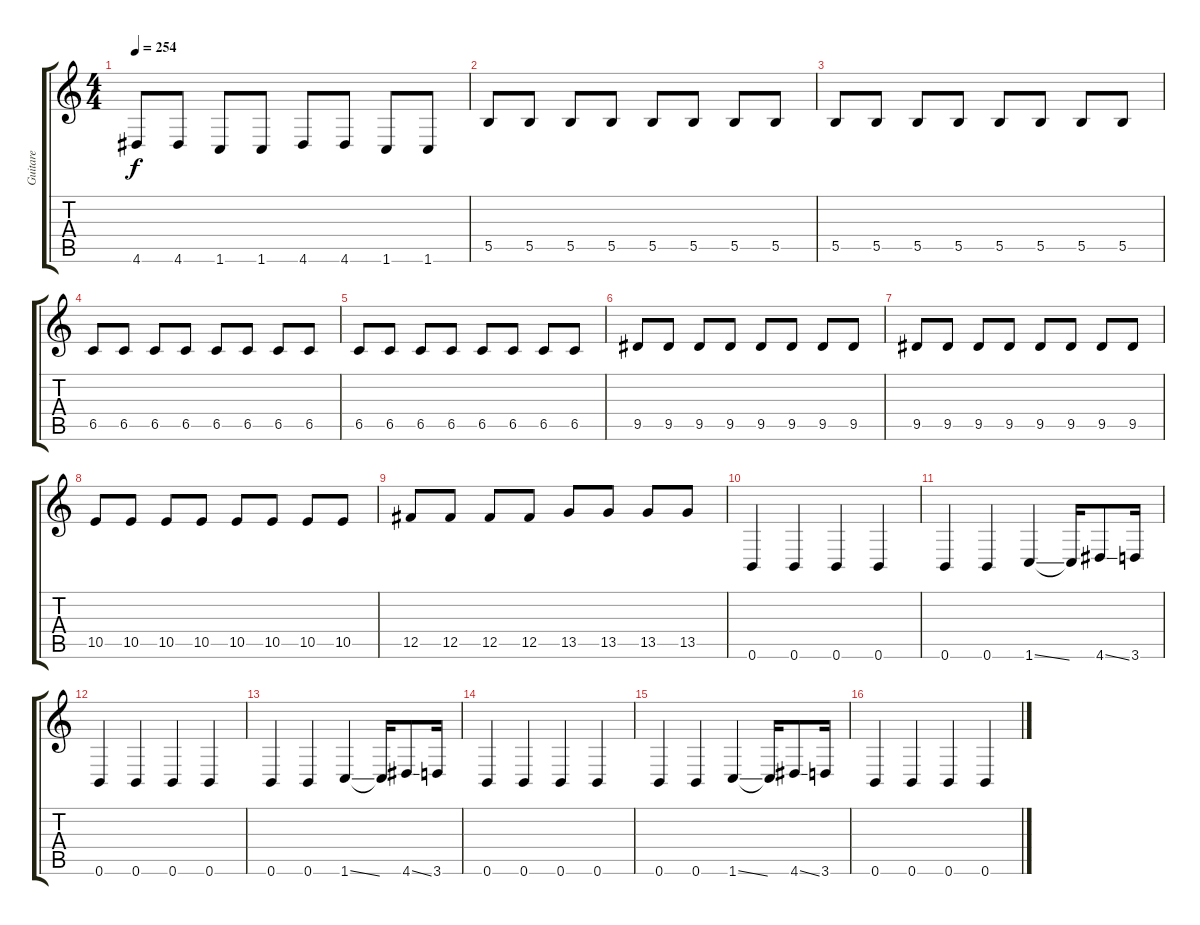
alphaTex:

\track ("Guitare" "Guitare") {instrument distortionguitar}
\staff {score tabs}
\tuning (Db4 Ab3 E3 B2 Gb2 B1) {hide}
\ts (4 4)
\tempo 254
\clef g2
\ks c
4.6.8{dy f} 4.6.8 1.6.8 1.6.8 4.6.8 4.6.8 1.6.8 1.6.8 |
\section ("" "")
5.5.8 5.5.8 5.5.8 5.5.8 5.5.8 5.5.8 5.5.8 5.5.8 |
5.5.8 5.5.8 5.5.8 5.5.8 5.5.8 5.5.8 5.5.8 5.5.8 |
6.5.8 6.5.8 6.5.8 6.5.8 6.5.8 6.5.8 6.5.8 6.5.8 |
6.5.8 6.5.8 6.5.8 6.5.8 6.5.8 6.5.8 6.5.8 6.5.8 |
9.5.8 9.5.8 9.5.8 9.5.8 9.5.8 9.5.8 9.5.8 9.5.8 |
9.5.8 9.5.8 9.5.8 9.5.8 9.5.8 9.5.8 9.5.8 9.5.8 |
10.5.8 10.5.8 10.5.8 10.5.8 10.5.8 10.5.8 10.5.8 10.5.8 |
12.5.8 12.5.8 12.5.8 12.5.8 13.5.8 13.5.8 13.5.8 13.5.8 |
\section ("" "")
0.6.4 0.6.4 0.6.4 0.6.4 |
0.6.4 0.6.4 1.6{ss}.4 1.6{t}.16 4.6{ss}.8 3.6.16 |
0.6.4 0.6.4 0.6.4 0.6.4 |
0.6.4 0.6.4 1.6{ss}.4 1.6{t}.16 4.6{ss}.8 3.6.16 |
0.6.4 0.6.4 0.6.4 0.6.4 |
0.6.4 0.6.4 1.6{ss}.4 1.6{t}.16 4.6{ss}.8 3.6.16 |
0.6.4 0.6.4 0.6.4 0.6.4
